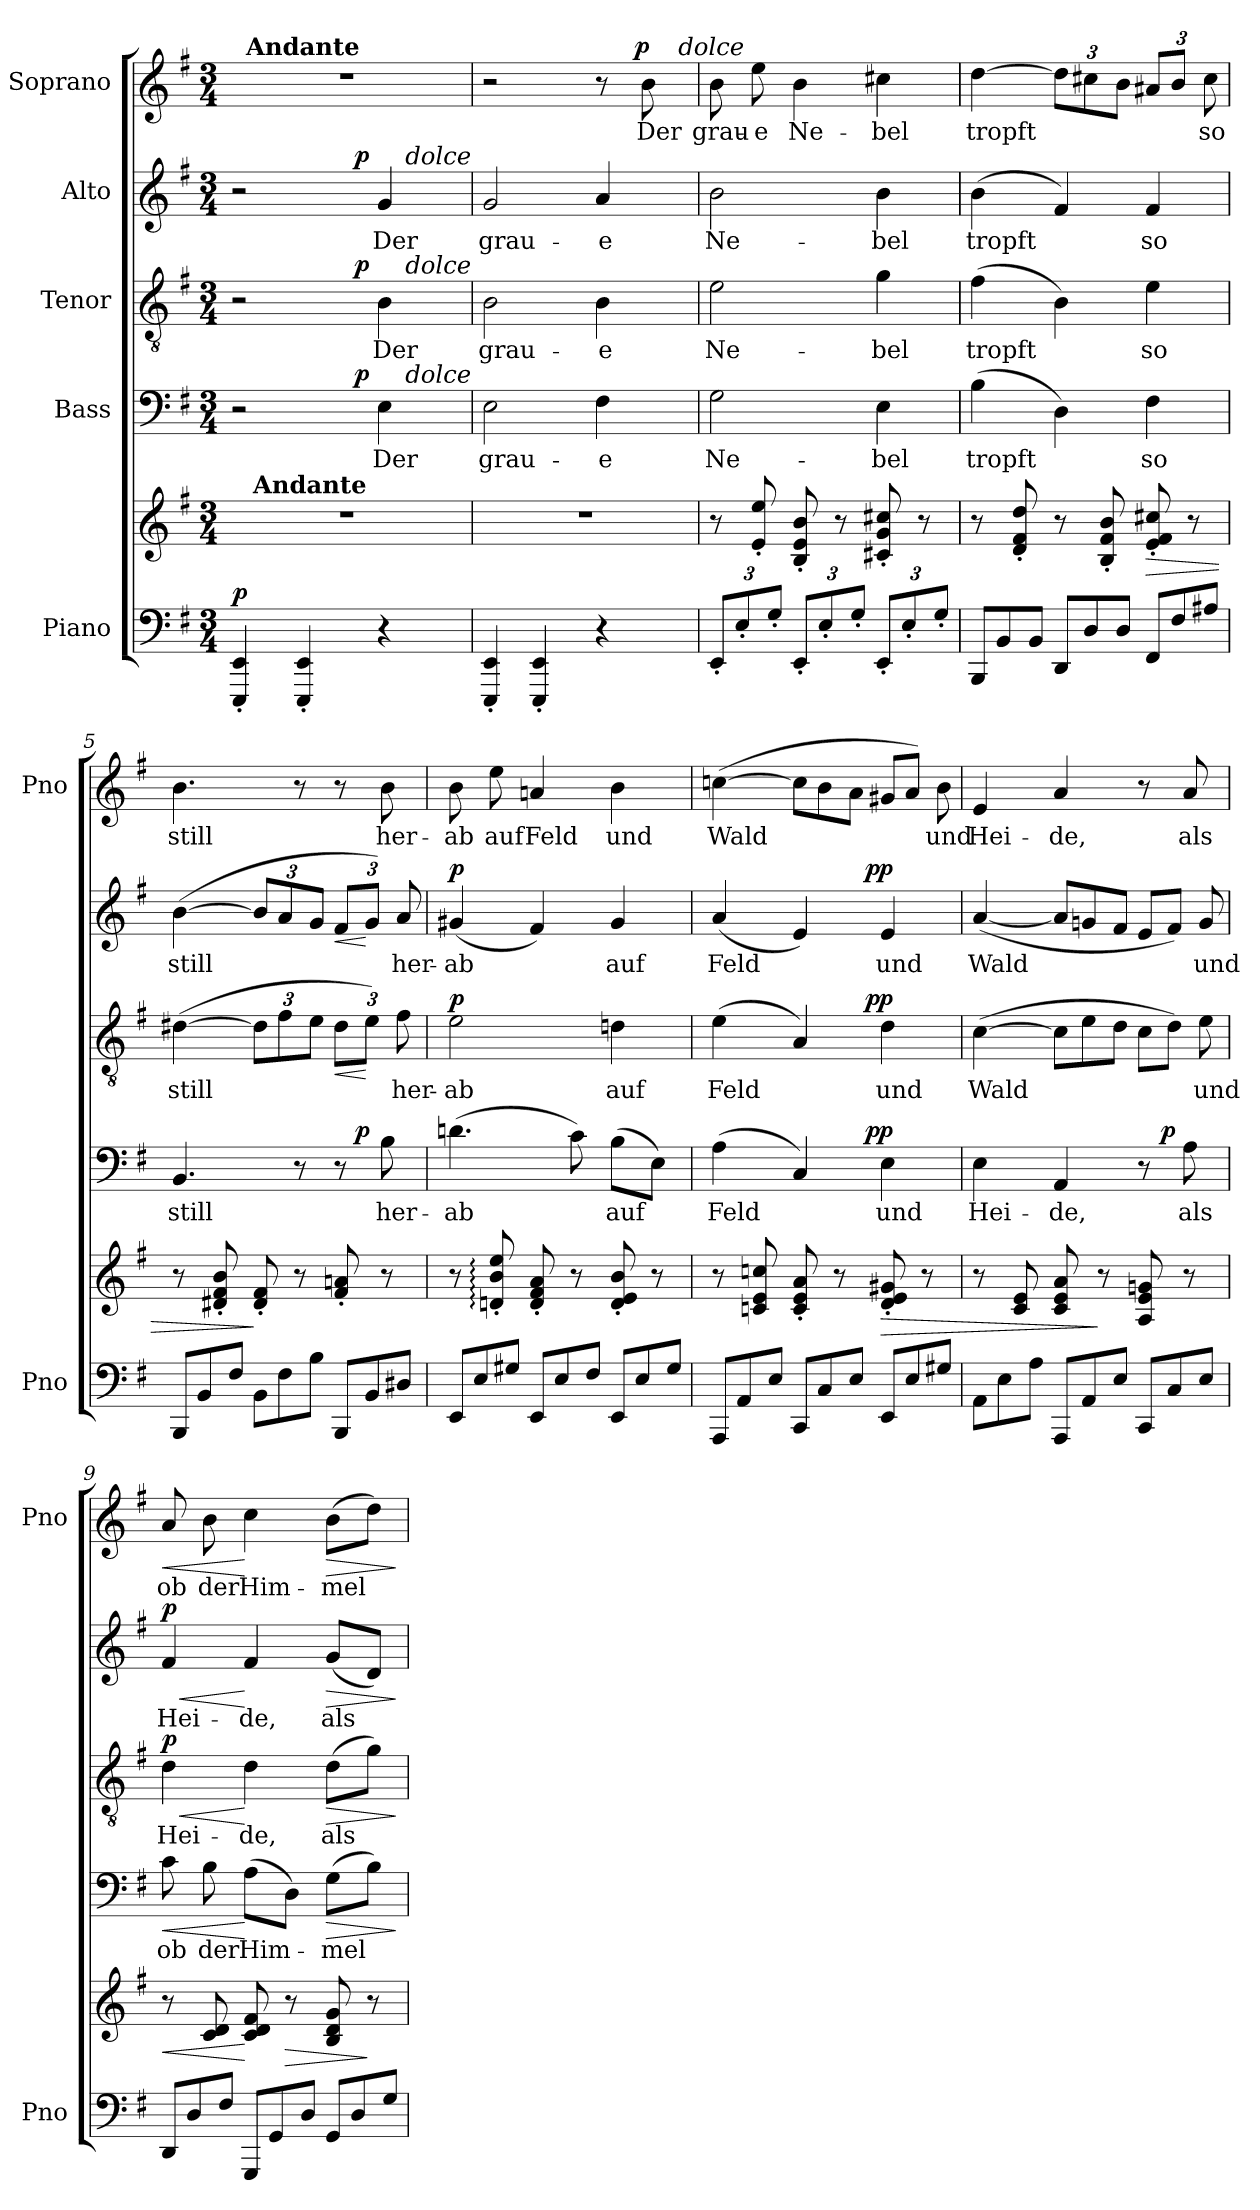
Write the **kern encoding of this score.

**kern	**kern	**dynam	**kern	**text	**dynam	**kern	**text	**dynam	**kern	**text	**dynam	**kern	**text	**dynam
*part5	*part5	*part5	*part4	*part4	*part4	*part3	*part3	*part3	*part2	*part2	*part2	*part1	*part1	*part1
*staff6	*staff5	*staff5/6	*staff4	*staff4	*staff4	*staff3	*staff3	*staff3	*staff2	*staff2	*staff2	*staff1	*staff1	*staff1
*I"Piano	*	*	*I"Bass	*	*	*I"Tenor	*	*	*I"Alto	*	*	*I"Soprano	*	*
*I'Pno	*	*	*	*	*	*	*	*	*	*	*	*I'Pno	*	*
*clefF4	*clefG2	*	*clefF4	*	*	*clefGv2	*	*	*clefG2	*	*	*clefG2	*	*
*k[f#]	*k[f#]	*	*k[f#]	*	*	*k[f#]	*	*	*k[f#]	*	*	*k[f#]	*	*
*e:	*e:	*	*e:	*	*	*e:	*	*	*e:	*	*	*e:	*	*
*M3/4	*M3/4	*	*M3/4	*	*	*M3/4	*	*	*M3/4	*	*	*M3/4	*	*
=1	=1	=1	=1	=1	=1	=1	=1	=1	=1	=1	=1	=1	=1	=1
!	!	!LO:DY:a=2	!	!	!	!	!	!	!	!	!	!	!	!
*	*^	*	*^	*	*	*^	*	*	*^	*	*	*^	*	*
*	*	*	*	*	*^	*	*	*	*^	*	*	*	*^	*	*	*	*	*	*
4EEE/'< 4EE/'<	2.r	24ryy	p	2r	3ryy	3ryy	.	.	2r	3ryy	3ryy	.	.	2r	3ryy	3ryy	.	.	2.r	32ryy	.	.
!	!	!	!	!	!	!	!	!	!	!	!	!	!	!	!	!	!	!	!	!LO:TX:a:B:t=Andante	!	!
.	.	.	.	.	.	.	.	.	.	.	.	.	.	.	.	.	.	.	.	2ryy	.	.
!	!	!LO:TX:a:B:t=Andante	!	!	!	!	!	!	!	!	!	!	!	!	!	!	!	!	!	!	!	!
.	.	3%2ryy	.	.	.	.	.	.	.	.	.	.	.	.	.	.	.	.	.	.	.	.
4EEE/'< 4EE/'<	.	.	.	.	.	.	.	.	.	.	.	.	.	.	.	.	.	.	.	.	.	.
.	.	.	.	.	12ryy	6ryy	.	.	.	12ryy	6ryy	.	.	.	12ryy	6ryy	.	.	.	.	.	.
.	.	.	.	.	96ryy	.	.	.	.	96ryy	.	.	.	.	96ryy	.	.	.	.	.	.	.
!	!	!	!	!	!	!	!	!LO:DY:a	!	!	!	!	!LO:DY:a	!	!	!	!	!LO:DY:a	!	!	!	!
.	.	.	.	.	6ryy	.	.	p	.	6ryy	.	.	p	.	6ryy	.	.	p	.	.	.	.
4r	.	.	.	4E\	.	24ryy	Der	.	4B\	.	24ryy	Der	.	4g/	.	24ryy	Der	.	.	.	.	.
.	.	.	.	.	.	.	.	.	.	.	.	.	.	.	.	.	.	.	.	8..ryy	.	.
.	.	.	.	.	.	96ryy	.	.	.	.	96ryy	.	.	.	.	96ryy	.	.	.	.	.	.
!	!	!	!	!	!	!	!	!	!	!	!	!	!	!	!	!LO:TX:a:i:t=dolce	!	!	!	!	!	!
!	!	!	!	!	!	!	!	!	!	!	!LO:TX:a:i:t=dolce	!	!	!	!	!	!	!	!	!	!	!
!	!	!	!	!	!	!LO:TX:a:i:t=dolce	!	!	!	!	!	!	!	!	!	!	!	!	!	!	!	!
.	.	.	.	.	.	6ryy	.	.	.	.	6ryy	.	.	.	.	6ryy	.	.	.	.	.	.
.	.	.	.	.	12...ryy	.	.	.	.	12...ryy	.	.	.	.	12...ryy	.	.	.	.	.	.	.
.	.	24ryy	.	.	.	.	.	.	.	.	.	.	.	.	.	.	.	.	.	.	.	.
.	.	.	.	.	.	48.ryy	.	.	.	.	48.ryy	.	.	.	.	48.ryy	.	.	.	.	.	.
*	*v	*v	*	*	*	*	*	*	*v	*v	*v	*	*	*v	*v	*v	*	*	*	*	*	*
*	*	*	*v	*v	*v	*	*	*	*	*	*	*	*	*	*	*	*
=2	=2	=2	=2	=2	=2	=2	=2	=2	=2	=2	=2	=2	=2	=2	=2
*	*	*	*	*	*	*	*	*	*	*	*	*	*^	*	*
4EEE/'< 4EE/'<	2.r	.	2E\	grau-	.	2B\	grau-	.	2g/	grau-	.	2r	3ryy	3%2ryy	.	.
4EEE/'< 4EE/'<	.	.	.	.	.	.	.	.	.	.	.	.	.	.	.	.
.	.	.	.	.	.	.	.	.	.	.	.	.	6ryy	.	.	.
4r	.	.	4F#\	-e	.	4B\	-e	.	4a/	-e	.	8r	12ryy	.	.	.
.	.	.	.	.	.	.	.	.	.	.	.	.	48.ryy	.	.	.
!	!	!	!	!	!	!	!	!	!	!	!	!	!	!	!	!LO:DY:a
.	.	.	.	.	.	.	.	.	.	.	.	.	12ryy	.	.	p
.	.	.	.	.	.	.	.	.	.	.	.	8b\	.	.	Der	.
.	.	.	.	.	.	.	.	.	.	.	.	.	.	24ryy	.	.
.	.	.	.	.	.	.	.	.	.	.	.	.	24ryy	.	.	.
!	!	!	!	!	!	!	!	!	!	!	!	!	!	!LO:TX:a:i:t=dolce	!	!
.	.	.	.	.	.	.	.	.	.	.	.	.	.	24ryy	.	.
.	.	.	.	.	.	.	.	.	.	.	.	.	96ryy	.	.	.
*	*	*	*	*	*	*	*	*	*	*	*	*v	*v	*v	*	*
=3	=3	=3	=3	=3	=3	=3	=3	=3	=3	=3	=3	=3	=3	=3
*Xbrackettup	*	*	*	*	*	*	*	*	*	*	*	*	*	*
12EE'</L	8r	.	2G\	Ne-	.	2e\	Ne-	.	2b\	Ne-	.	8b\	grau-	.
12E'</	.	.	.	.	.	.	.	.	.	.	.	.	.	.
.	8e/'< 8ee/'<	.	.	.	.	.	.	.	.	.	.	8ee\	-e	.
12G'</J	.	.	.	.	.	.	.	.	.	.	.	.	.	.
12EE'</L	8B/'< 8e/'< 8b/'<	.	.	.	.	.	.	.	.	.	.	4b\	Ne-	.
12E'</	.	.	.	.	.	.	.	.	.	.	.	.	.	.
.	8r	.	.	.	.	.	.	.	.	.	.	.	.	.
12G'</J	.	.	.	.	.	.	.	.	.	.	.	.	.	.
12EE'</L	8c#X/'< 8g/'< 8cc#X/'<	.	4E\	-bel	.	4g\	-bel	.	4b\	-bel	.	4cc#X\	-bel	.
12E'</	.	.	.	.	.	.	.	.	.	.	.	.	.	.
.	8r	.	.	.	.	.	.	.	.	.	.	.	.	.
12G'</J	.	.	.	.	.	.	.	.	.	.	.	.	.	.
=4	=4	=4	=4	=4	=4	=4	=4	=4	=4	=4	=4	=4	=4	=4
*Xtuplet	*	*	*	*	*	*	*	*	*	*	*	*	*	*
12BBB/L	8r	.	(4B\	tropft	.	(4f#\	tropft	.	(4b\	tropft	.	[4dd\	tropft	.
12BB/	.	.	.	.	.	.	.	.	.	.	.	.	.	.
.	8d/'< 8f#/'< 8dd/'<	.	.	.	.	.	.	.	.	.	.	.	.	.
12BB/J	.	.	.	.	.	.	.	.	.	.	.	.	.	.
*	*	*	*	*	*	*	*	*	*	*	*	*Xbrackettup	*	*
12DD/L	8r	.	4D\)	.	.	4B\)	.	.	4f#/)	.	.	12dd\L]	.	.
12D/	.	.	.	.	.	.	.	.	.	.	.	12cc#X\	.	.
.	8B/'< 8f#/'< 8b/'<	.	.	.	.	.	.	.	.	.	.	.	.	.
12D/J	.	.	.	.	.	.	.	.	.	.	.	12b\J	.	.
!	!	!LO:HP:b	!	!	!	!	!	!	!	!	!	!	!	!
12FF#/L	8e/'< 8f#/'< 8cc#X/'<	>	4F#\	so	.	4e\	so	.	4f#/	so	.	12a#X/L	.	.
12F#/	.	.	.	.	.	.	.	.	.	.	.	12b/J	.	.
.	8r	.	.	.	.	.	.	.	.	.	.	.	.	.
12A#X/J	.	.	.	.	.	.	.	.	.	.	.	12cc#\	so	.
!!LO:LB:g=z
=5	=5	=5	=5	=5	=5	=5	=5	=5	=5	=5	=5	=5	=5	=5
*	*	*	*^	*	*	*	*	*	*	*	*	*	*	*
12BBB/L	8r	.	4.BB/	2ryy	still	.	([4d#X\	still	.	([4b\	still	.	4.b\	still	.
12BB/	.	.	.	.	.	.	.	.	.	.	.	.	.	.	.
.	8d#X/'< 8f#/'< 8b/'<	.	.	.	.	.	.	.	.	.	.	.	.	.	.
12F#/J	.	.	.	.	.	.	.	.	.	.	.	.	.	.	.
*	*	*	*	*	*	*	*Xbrackettup	*	*	*Xbrackettup	*	*	*	*	*
12BB\L	8d#/'< 8f#/'<	]	.	.	.	.	12d#\L]	.	.	12b/L]	.	.	.	.	.
12F#\	.	.	.	.	.	.	12f#\	.	.	12a/	.	.	.	.	.
.	8r	.	8r	.	.	.	.	.	.	.	.	.	8r	.	.
12B\J	.	.	.	.	.	.	12e\J	.	.	12g/J	.	.	.	.	.
!	!	!	!	!	!	!	!	!	!LO:HP:b	!	!	!LO:HP:b	!	!	!
12BBB/L	8f#/'< 8an/'<	.	8r	16ryy	.	.	12d#\L	.	<	12f#/L	.	<	8r	.	.
!	!	!	!	!	!	!LO:DY:a	!	!	!	!	!	!	!	!	!
.	.	.	.	8.ryy	.	p	.	.	.	.	.	.	.	.	.
12BB/	.	.	.	.	.	.	12e\J)	.	[	12g/J)	.	[	.	.	.
.	8r	.	8B\	.	her-	.	.	.	.	.	.	.	8b\	her-	.
12D#X/J	.	.	.	.	.	.	12f#\	her-	.	12a/	her-	.	.	.	.
=6	=6	=6	=6	=6	=6	=6	=6	=6	=6	=6	=6	=6	=6	=6	=6
!	!	!	!	!	!	!	!	!	!LO:DY:a	!	!	!LO:DY:a	!	!	!
*	*	*	*v	*v	*	*	*	*	*	*	*	*	*	*	*
12EE/L	8r	.	(4.dn\	-ab	.	2e\	-ab	p	(4g#X/	-ab	p	8b\	-ab	.
12E/	.	.	.	.	.	.	.	.	.	.	.	.	.	.
.	8dn/:'< 8b/:'< 8ee/:'<	.	.	.	.	.	.	.	.	.	.	8ee\	auf	.
12G#X/J	.	.	.	.	.	.	.	.	.	.	.	.	.	.
12EE/L	8d/'< 8f#/'< 8a/'<	.	.	.	.	.	.	.	4f#/)	.	.	4an/	Feld	.
12E/	.	.	.	.	.	.	.	.	.	.	.	.	.	.
.	8r	.	8c\)	.	.	.	.	.	.	.	.	.	.	.
12F#/J	.	.	.	.	.	.	.	.	.	.	.	.	.	.
12EE/L	8d/'< 8e/'< 8b/'<	.	(8B\L	auf	.	4dn\	auf	.	4g#/	auf	.	4b\	und	.
12E/	.	.	.	.	.	.	.	.	.	.	.	.	.	.
.	8r	.	8E\J)	.	.	.	.	.	.	.	.	.	.	.
12G#/J	.	.	.	.	.	.	.	.	.	.	.	.	.	.
=7	=7	=7	=7	=7	=7	=7	=7	=7	=7	=7	=7	=7	=7	=7
*	*	*	*^	*	*	*^	*	*	*^	*	*	*	*	*
12AAA/L	8r	.	(4A\	3ryy	Feld	.	(4e\	3ryy	Feld	.	(4a/	3ryy	Feld	.	([4ccn\	Wald	.
12AA/	.	.	.	.	.	.	.	.	.	.	.	.	.	.	.	.	.
.	8cn/ 8e/ 8ccn/	.	.	.	.	.	.	.	.	.	.	.	.	.	.	.	.
12E/J	.	.	.	.	.	.	.	.	.	.	.	.	.	.	.	.	.
*	*	*	*	*	*	*	*	*	*	*	*	*	*	*	*Xtuplet	*	*
12CC/L	8c/'< 8e/'< 8a/'<	.	4C/)	.	.	.	4A/)	.	.	.	4e/)	.	.	.	12cc\L]	.	.
12C/	.	.	.	12.ryy	.	.	.	12.ryy	.	.	.	12.ryy	.	.	12b\	.	.
.	8r	.	.	.	.	.	.	.	.	.	.	.	.	.	.	.	.
12E/J	.	.	.	.	.	.	.	.	.	.	.	.	.	.	12a\J	.	.
!	!	!	!	!	!	!LO:DY:a	!	!	!	!LO:DY:a	!	!	!	!LO:DY:a	!	!	!
.	.	.	.	6..ryy	.	pp	.	6..ryy	.	pp	.	6..ryy	.	pp	.	.	.
!	!	!LO:HP:b	!	!	!	!	!	!	!	!	!	!	!	!	!	!	!
12EE/L	8d/'< 8e/'< 8g#X/'<	>	4E\	.	und	.	4d\	.	und	.	4e/	.	und	.	12g#X/L	.	.
12E/	.	.	.	.	.	.	.	.	.	.	.	.	.	.	12a/J)	.	.
.	8r	.	.	.	.	.	.	.	.	.	.	.	.	.	.	.	.
12G#X/J	.	.	.	.	.	.	.	.	.	.	.	.	.	.	12b\	und	.
*	*	*	*	*	*	*	*v	*v	*	*	*	*	*	*	*	*	*
*	*	*	*	*	*	*	*	*	*	*v	*v	*	*	*	*	*
=8	=8	=8	=8	=8	=8	=8	=8	=8	=8	=8	=8	=8	=8	=8	=8
12AA\L	8r	.	4E\	3ryy	Hei-	.	([4c\	Wald	.	([4a/	Wald	.	4e/	Hei-	.
12E\	.	.	.	.	.	.	.	.	.	.	.	.	.	.	.
.	8c/ 8e/	.	.	.	.	.	.	.	.	.	.	.	.	.	.
12A\J	.	.	.	.	.	.	.	.	.	.	.	.	.	.	.
*	*	*	*	*	*	*	*Xtuplet	*	*	*Xtuplet	*	*	*	*	*
12AAA/L	8c/ 8e/ 8a/	.	4AA/	.	-de,	.	12c\L]	.	.	12a/L]	.	.	4a/	-de,	.
12AA/	.	.	.	6ryy	.	.	12e\	.	.	12gn/	.	.	.	.	.
.	8r	]	.	.	.	.	.	.	.	.	.	.	.	.	.
12E/J	.	.	.	.	.	.	12d\J	.	.	12f#/J	.	.	.	.	.
12CC/L	8A/ 8e/ 8gn/	.	8r	24..ryy	.	.	12c\L	.	.	12e/L	.	.	8r	.	.
!	!	!	!	!	!	!LO:DY:a	!	!	!	!	!	!	!	!	!
.	.	.	.	6ryy	.	p	.	.	.	.	.	.	.	.	.
12C/	.	.	.	.	.	.	12d\J)	.	.	12f#/J)	.	.	.	.	.
.	8r	.	8A\	.	als	.	.	.	.	.	.	.	8a/	als	.
12E/J	.	.	.	.	.	.	12e\	und	.	12g/	und	.	.	.	.
.	.	.	.	96ryy	.	.	.	.	.	.	.	.	.	.	.
!!LO:PB:g=z
=9	=9	=9	=9	=9	=9	=9	=9	=9	=9	=9	=9	=9	=9	=9	=9
!	!	!LO:HP:b	!	!	!	!LO:HP:b	!	!	!LO:HP:b	!	!	!LO:HP:b	!	!	!LO:HP:b
!	!	!	!	!	!	!	!	!	!LO:DY:n=1:a	!	!	!LO:DY:n=1:a	!	!	!
*	*	*	*v	*v	*	*	*	*	*	*	*	*	*	*	*
12DD/L	8r	<	8c\	ob	<	4d\	Hei-	< p	4f#/	Hei-	< p	8a/	ob	<
12D/	.	.	.	.	.	.	.	.	.	.	.	.	.	.
.	8c/ 8d/	.	8B\	der	.	.	.	.	.	.	.	8b\	der	.
12F#/J	.	.	.	.	.	.	.	.	.	.	.	.	.	.
12GGG/L	8c/ 8d/ 8f#/	[	(8A\L	Him-	[	4d\	-de,	[	4f#/	-de,	[	4cc\	Him-	[
12GG/	.	.	.	.	.	.	.	.	.	.	.	.	.	.
!	!	!LO:HP:b	!	!	!	!	!	!	!	!	!	!	!	!
.	8r	>	8D\J)	.	.	.	.	.	.	.	.	.	.	.
12D/J	.	.	.	.	.	.	.	.	.	.	.	.	.	.
!	!	!	!	!	!LO:HP:b	!	!	!LO:HP:b	!	!	!LO:HP:b	!	!	!LO:HP:b
12GG/L	8B/ 8d/ 8g/	.	(8G\L	-mel	>	(8d\L	als	>	(8g/L	als	>	(8b\L	-mel	>
12D/	.	.	.	.	.	.	.	.	.	.	.	.	.	.
.	8r	]	8B\J)	.	.	8g\J)	.	.	8d/J)	.	.	8dd\J)	.	.
12G/J	.	.	.	.	.	.	.	.	.	.	.	.	.	.
.	.	.	.	.	]	.	.	]	.	.	]	.	.	]
=	=	=	=	=	=	=	=	=	=	=	=	=	=	=
*-	*-	*-	*-	*-	*-	*-	*-	*-	*-	*-	*-	*-	*-	*-
